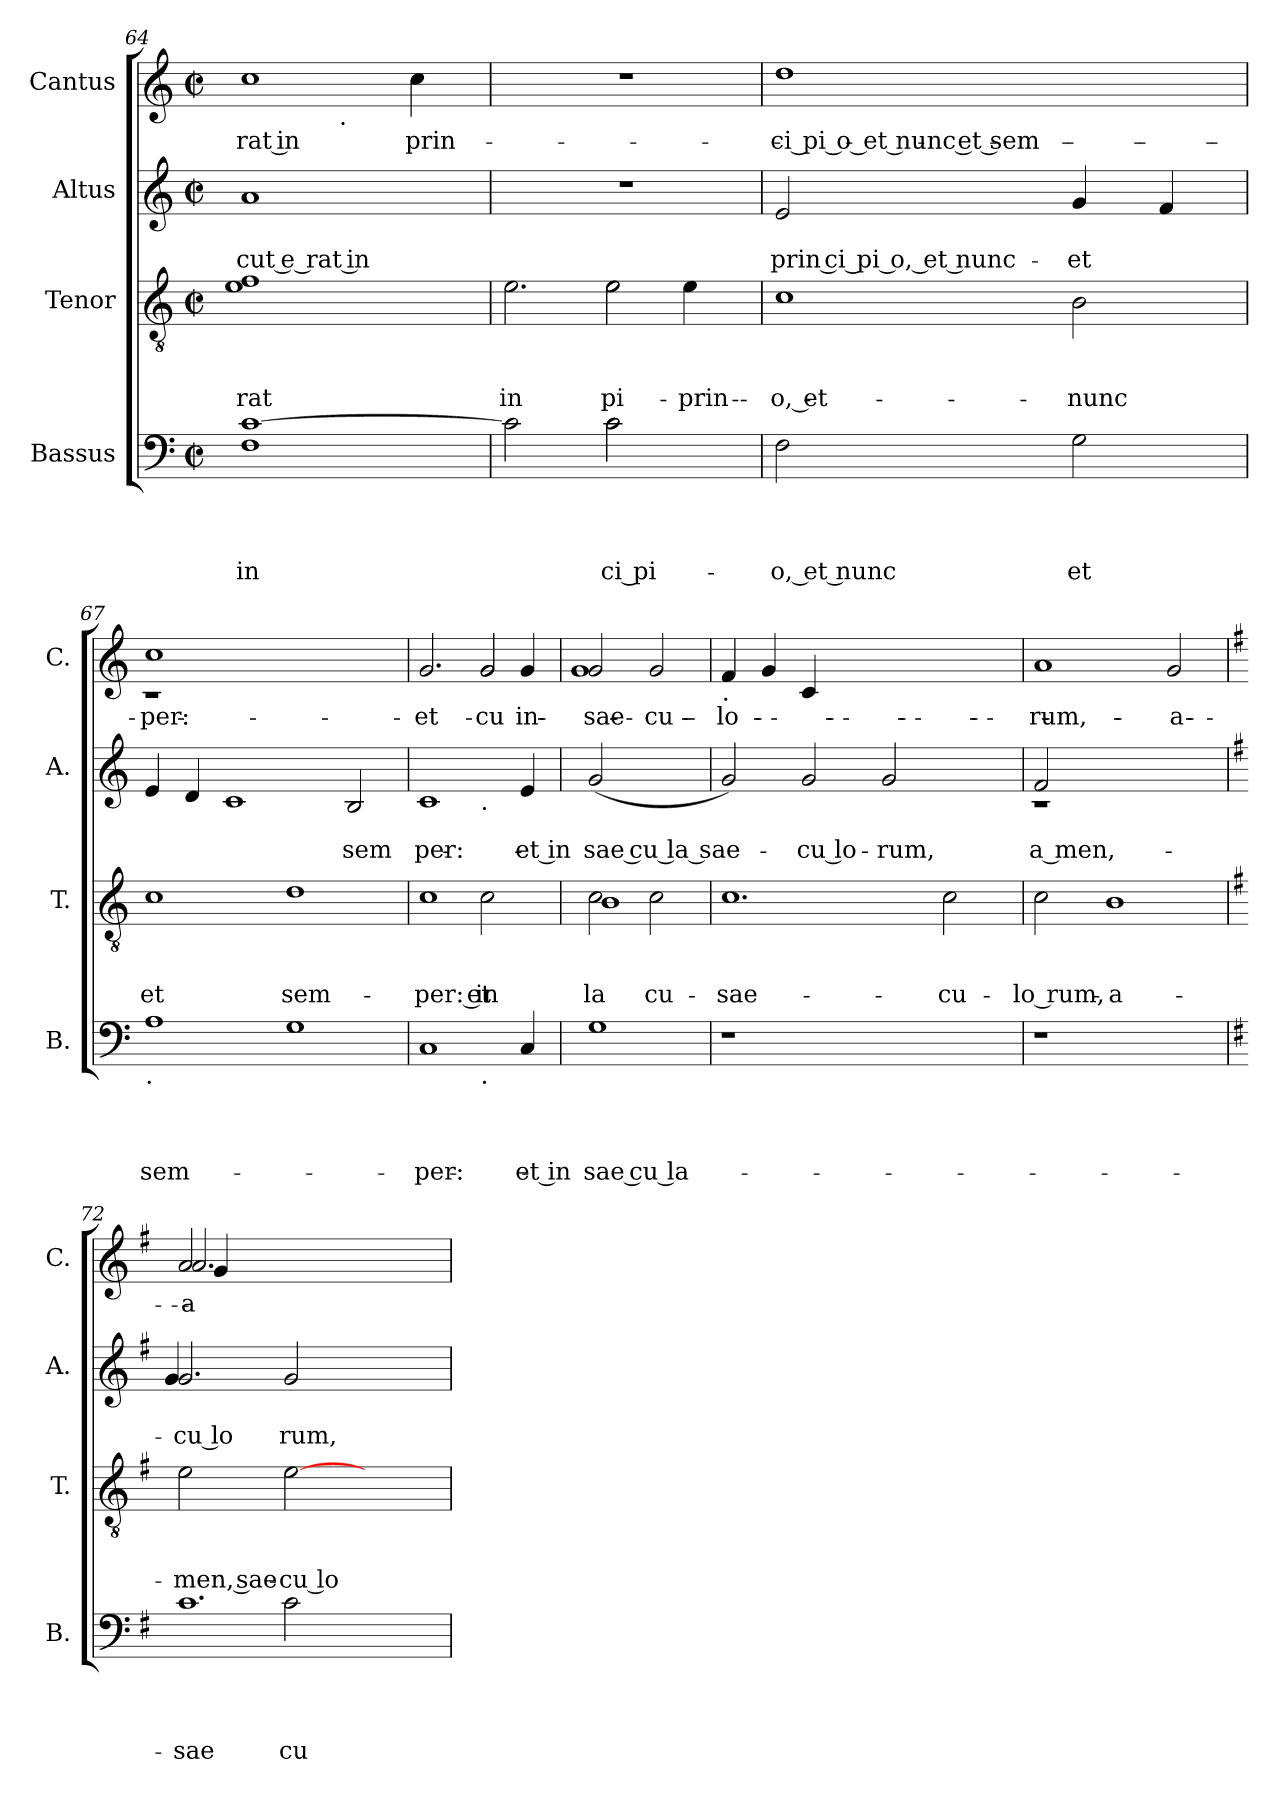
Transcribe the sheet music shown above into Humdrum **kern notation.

**kern	**text	**text	**text	**text	**kern	**text	**text	**text	**kern	**text	**text	**kern	**text
*part4	*part4	*part4	*part4	*part4	*part3	*part3	*part3	*part3	*part2	*part2	*part2	*part1	*part1
*staff4	*staff4	*staff4	*staff4	*staff4	*staff3	*staff3	*staff3	*staff3	*staff2	*staff2	*staff2	*staff1	*staff1
*I"Bassus	*	*	*	*	*I"Tenor	*	*	*	*I"Altus	*	*	*I"Cantus	*
*I'B.	*	*	*	*	*I'T.	*	*	*	*I'A.	*	*	*I'C.	*
*clefF4	*	*	*	*	*clefGv2	*	*	*	*clefG2	*	*	*clefG2	*
*k[]	*	*	*	*	*k[]	*	*	*	*k[]	*	*	*k[]	*
*C:	*	*	*	*	*C:	*	*	*	*C:	*	*	*C:	*
*M2/2	*	*	*	*	*M2/2	*	*	*	*M2/2	*	*	*M2/2	*
*met(c|)	*	*	*	*	*met(c|)	*	*	*	*met(c|)	*	*	*met(c|)	*
=64	=64	=64	=64	=64	=64	=64	=64	=64	=64	=64	=64	=64	=64
!	!	!	!	!LO:LY:b	!	!	!	!LO:LY:b	!	!	!LO:LY:b:rj	!	!LO:LY:b
*	*	*	*	*	*	*	*	*	*	*	*	*^	*
*	*	*	*	*	*	*	*	*	*	*	*	*	*^	*
1F [>1c	.	.	.	in	1e 1f	.	.	-rat	1a	.	-cut e rat in	4...ryy	1cc	2.ryy	-rat in
!	!	!	!	!	!	!	!	!	!	!	!	!LO:TX:b:t=.	!	!	!
.	.	.	.	.	.	.	.	.	.	.	.	2ryy	.	.	.
!	!	!	!	!	!	!	!	!	!	!	!	!	!	!	!LO:LY:b
.	.	.	.	.	.	.	.	.	.	.	.	.	.	4cc\	prin-
.	.	.	.	.	.	.	.	.	.	.	.	32ryy	.	.	.
*	*	*	*	*	*	*	*	*	*	*	*	*v	*v	*v	*
=65	=65	=65	=65	=65	=65	=65	=65	=65	=65	=65	=65	=65	=65
*^	*	*	*	*	*	*	*	*	*	*	*	*	*
!	!	!	!	!	!	!	!	!	!LO:LY:b	!	!	!	!	!
*	*	*	*	*	*	*^	*	*	*	*	*	*	*	*
*	*	*	*	*	*	*	*^	*	*	*	*	*	*	*	*
2c\]	2ryy	.	.	.	.	2.e\	2ryy	2ryy	.	.	in	1r	.	.	1r	.
!	!	!	!	!	!LO:LY:b	!	!	!	!	!	!	!	!	!	!	!
!	!	!	!	!	!LO:LY:b:rj	!	!	!	!	!	!LO:LY:b	!	!	!	!	!
!	!	!	!	!	!	!	!	!	!	!	!LO:LY:b	!	!	!	!	!
2c\	2c\	.	.	.	-ci pi-	.	2e\	2e\	.	.	-pi-	.	.	.	.	.
!	!	!	!	!	!	!	!	!	!	!	!LO:LY:b	!	!	!	!	!
.	.	.	.	.	.	4e\	.	.	.	.	prin-	.	.	.	.	.
*v	*v	*	*	*	*	*	*	*	*	*	*	*	*	*	*	*
*	*	*	*	*	*v	*v	*v	*	*	*	*	*	*	*	*
=66	=66	=66	=66	=66	=66	=66	=66	=66	=66	=66	=66	=66	=66
!	!	!	!	!LO:LY:b:rj	!	!	!	!LO:LY:b:rj	!	!	!LO:LY:b:rj	!	!LO:LY:b:rj
*	*	*	*	*	*^	*	*	*	*	*	*	*	*
2F\	.	.	.	-o, et nunc	1c	2ryy	.	.	-o, et	2e/	.	prin ci pi o, et nunc-	1dd	-ci pi o et nunc et sem-
!	!	!	!	!LO:LY:b	!	!	!	!	!LO:LY:b	!	!	!LO:LY:b	!	!
2G\	.	.	.	et	.	2B\	.	.	nunc	4g/	.	-et	.	.
.	.	.	.	.	.	.	.	.	.	4f/	.	.	.	.
*	*	*	*	*	*v	*v	*	*	*	*	*	*	*	*
!!LO:PB:g=z
=67	=67	=67	=67	=67	=67	=67	=67	=67	=67	=67	=67	=67	=67
*	*	*	*	*	*	*	*	*	*	*	*	*^	*
!LO:TX:b:t=.	!	!	!	!	!	!	!	!	!	!	!	!	!	!
!	!	!	!	!LO:LY:b	!	!	!	!LO:LY:b	!	!	!	!	!LO:N:vis=1	!LO:LY:b
1A	.	.	.	sem-	1c	.	.	et	4e/	.	.	1cc	0rc	-per:
.	.	.	.	.	.	.	.	.	4d/	.	.	.	.	.
.	.	.	.	.	.	.	.	.	1c	.	.	.	.	.
!	!	!	!	!	!	!	!	!LO:LY:b	!	!	!	!	!	!
1G	.	.	.	.	1d	.	.	sem-	.	.	.	1ryy	.	.
!	!	!	!	!	!	!	!	!	!	!	!LO:LY:b	!	!	!
.	.	.	.	.	.	.	.	.	2B/	.	sem-	.	.	.
*	*	*	*	*	*	*	*	*	*	*	*	*v	*v	*
=68	=68	=68	=68	=68	=68	=68	=68	=68	=68	=68	=68	=68	=68
*^	*	*	*	*	*	*	*	*	*	*	*	*	*
!	!	!	!	!	!LO:LY:b	!	!	!	!LO:LY:b:rj	!	!	!LO:LY:b	!	!LO:LY:b
*	*^	*	*	*	*	*^	*	*	*	*^	*	*	*^	*
*	*	*	*	*	*	*	*	*	*	*	*	*	*^	*	*	*	*^	*
2ryy	1C	2.ryy	.	.	.	-per:	1c	2ryy	.	.	-per: et	2ryy	1c	2.ryy	.	-per:	2.g/	2ryy	2ryy	et
!	!	!	!	!	!	!	!	!	!	!	!	!LO:TX:b:t=.	!	!	!	!	!	!	!	!
!LO:TX:b:t=.	!	!	!	!	!	!	!	!	!	!	!	!	!	!	!	!	!	!	!	!
!	!	!	!	!	!	!	!	!	!	!	!LO:LY:b	!	!	!	!	!	!	!	!	!LO:LY:b
!	!	!	!	!	!	!	!	!	!	!	!	!	!	!	!	!	!	!	!	!LO:LY:b
2ryy	.	.	.	.	.	.	.	2c\	.	.	in	2ryy	.	.	.	.	.	2g/	2g/	-cu-
!	!	!	!	!	!	!LO:LY:b:rj	!	!	!	!	!	!	!	!	!	!LO:LY:b:rj	!	!	!	!LO:LY:b
.	.	4C/	.	.	.	et in	.	.	.	.	.	.	.	4e/	.	et in	4g/	.	.	in
*	*	*	*	*	*	*	*	*	*	*	*	*	*	*	*	*	*v	*v	*v	*
=69	=69	=69	=69	=69	=69	=69	=69	=69	=69	=69	=69	=69	=69	=69	=69	=69	=69	=69
!	!	!	!	!	!	!LO:LY:b:rj	!	!	!	!	!LO:LY:b	!	!	!	!	!	!	!
!	!	!	!	!	!	!	!	!	!	!	!LO:LY:b	!	!	!	!	!LO:LY:b:rj	!	!LO:LY:b
*	*	*	*	*	*	*	*	*	*	*	*	*	*	*	*	*	*^	*
!	!	!	!	!	!	!	!	!	!	!	!	!	!	!	!	!	!	!	!LO:LY:b
*v	*v	*v	*	*	*	*	*	*	*	*	*	*v	*v	*v	*	*	*	*	*
1G	.	.	.	sae cu la-	2c\	1B	.	.	-la	(<2g/	.	sae cu la sae-	2g/	1g	-sae-
!	!	!	!	!	!	!	!	!	!LO:LY:b	!	!	!	!	!	!LO:LY:b
.	.	.	.	.	2c\	.	.	.	-cu-	2ryy	.	.	2g/	.	cu-
*	*	*	*	*	*v	*v	*	*	*	*	*	*	*v	*v	*
=70	=70	=70	=70	=70	=70	=70	=70	=70	=70	=70	=70	=70	=70
!	!	!	!	!	!	!	!	!	!	!	!	!LO:TX:b:t=.	!
!	!	!	!	!	!	!	!	!LO:LY:b	!	!	!	!	!LO:LY:b:rj
1r	.	.	.	.	1.c	.	.	sae-	2g/)	.	.	4f/	-lo-
.	.	.	.	.	.	.	.	.	.	.	.	4g/	.
!	!	!	!	!	!	!	!	!	!	!	!LO:LY:b	!	!
.	.	.	.	.	.	.	.	.	2g/	.	-cu lo-	4c/	.
.	.	.	.	.	.	.	.	.	.	.	.	1ryy	.
!	!	!	!	!	!	!	!	!	!	!	!LO:LY:b	!	!
1ryy	.	.	.	.	.	.	.	.	2g/	.	-rum,	.	.
!	!	!	!	!	!	!	!	!LO:LY:b	!	!	!	!	!
.	.	.	.	.	2c\	.	.	-cu-	2ryy	.	.	.	.
.	.	.	.	.	.	.	.	.	.	.	.	4ryy	.
=71	=71	=71	=71	=71	=71	=71	=71	=71	=71	=71	=71	=71	=71
*	*	*	*	*	*	*	*	*	*^	*	*	*	*
!	!	!	!	!	!	!	!	!LO:LY:b:rj	!	!LO:N:vis=1	!	!LO:LY:b	!	!LO:LY:b
1r	.	.	.	.	2c\	.	.	-lo rum,-	2f/	1.rc	.	a men,-	1a	-rum,
!	!	!	!	!	!	!	!	!LO:LY:b	!	!	!	!	!	!
.	.	.	.	.	1B	.	.	-a-	1ryy	.	.	.	.	.
!	!	!	!	!	!	!	!	!	!	!	!	!	!	!LO:LY:b
2ryy	.	.	.	.	.	.	.	.	.	.	.	.	2g/	a-
!!LO:LB:g=z
=72	=72	=72	=72	=72	=72	=72	=72	=72	=72	=72	=72	=72	=72	=72
*k[f#]	*	*	*	*	*k[f#]	*	*	*	*k[f#]	*	*	*	*k[f#]	*
*G:	*	*	*	*	*G:	*	*	*	*G:	*	*	*	*G:	*
!LO:TX:b:t=.	!	!	!	!	!	!	!	!	!	!	!	!	!	!
!	!	!	!	!LO:LY:b	!	!	!	!LO:LY:b	!	!	!	!LO:LY:b	!	!
*^	*	*	*	*	*	*	*	*	*	*	*	*	*	*
!	!	!	!	!	!	!	!	!	!	!	!	!	!LO:LY:b	!	!LO:LY:b
*	*	*	*	*	*	*	*	*	*	*	*	*	*	*^	*
!	!	!	!	!	!	!	!	!	!	!	!	!	!	!	!	!LO:LY:b
*	*	*	*	*	*	*	*	*	*	*	*	*	*	*	*^	*
1.c	2ryy	.	.	.	-sae-	2e\	.	.	-men, sae-	2.g/	4g/	.	-cu lo-	2a/	2.a/	4g/	a-
.	.	.	.	.	.	.	.	.	.	.	4ryy	.	.	.	.	2.ryy	.
!	!	!	!	!	!LO:LY:b	!	!	!	!LO:LY:b:rj	!	!	!	!LO:LY:b	!	!	!	!
.	2c\	.	.	.	-cu-	[<2e\	.	.	-cu lo-	.	2g/	.	-rum,	2.ryy	.	.	.
.	.	.	.	.	.	.	.	.	.	2ryy	.	.	.	.	2.ryy	.	.
.	2ryy	.	.	.	.	2ryy	.	.	.	.	2ryy	.	.	.	.	2ryy	.
.	.	.	.	.	.	.	.	.	.	4ryy	.	.	.	4ryy	.	.	.
*	*	*	*	*	*	*	*	*	*	*v	*v	*	*	*	*	*	*
*v	*v	*	*	*	*	*	*	*	*	*	*	*	*v	*v	*v	*
=	=	=	=	=	=	=	=	=	=	=	=	=	=
*-	*-	*-	*-	*-	*-	*-	*-	*-	*-	*-	*-	*-	*-
